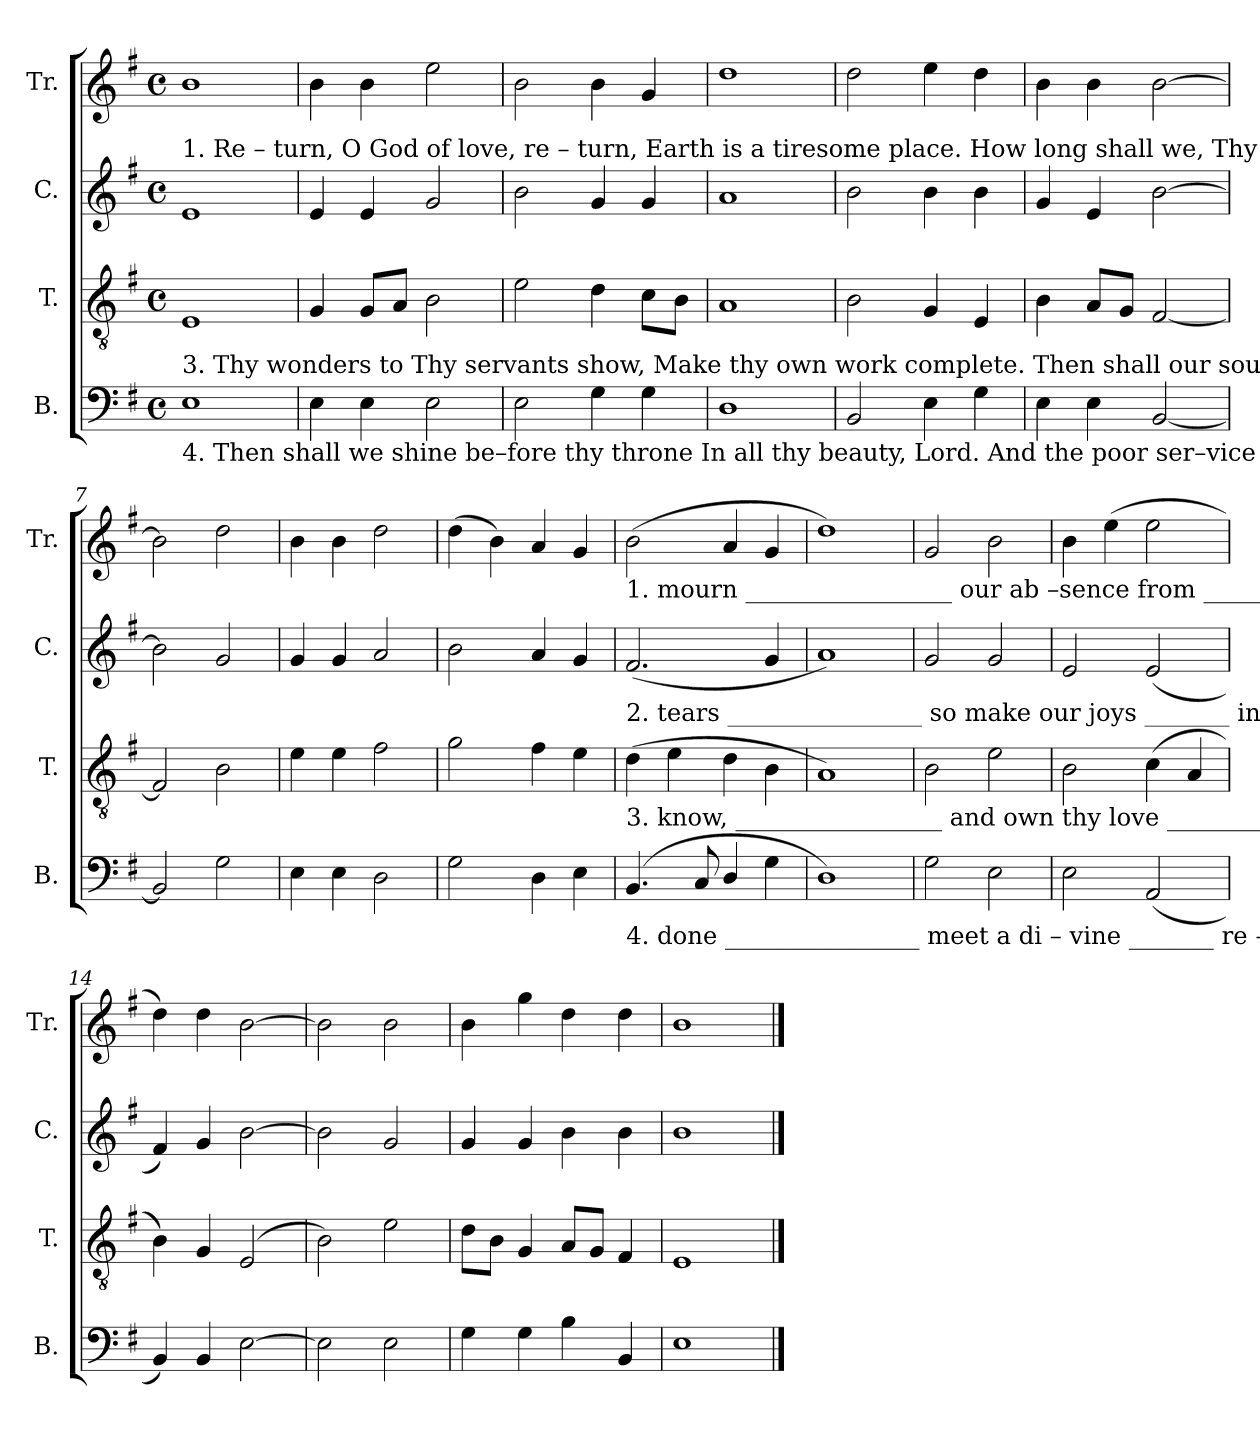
**kern	**kern	**kern	**kern
*part4	*part3	*part2	*part1
*staff4	*staff3	*staff2	*staff1
*I"B.	*I"T.	*I"C.	*I"Tr.
*I'B.	*I'T.	*I'C.	*I'Tr.
*clefF4	*clefGv2	*clefG2	*clefG2
*k[f#]	*k[f#]	*k[f#]	*k[f#]
*M4/4	*M4/4	*M4/4	*M4/4
*met(c)	*met(c)	*met(c)	*met(c)
*MM120	*MM120	*MM120	*MM120
=1	=1	=1	=1
!	!	!LO:TX:a:t=1. Re –  turn,   O      God      of      love,   re  –  turn,        Earth  is   a     tiresome   place.        How long shall  we,   Thy    children	!
!LO:TX:a:t=3. Thy      wonders   to       Thy     servants    show,     Make  thy own work complete.        Then shall our  souls  thy     glo–ry	!	!	!
!LO:TX:b:t=4. Then   shall  we  shine   be–fore   thy     throne       In    all  thy   beauty,     Lord.           And      the  poor  ser–vice     we  have	!	!	!
1E	1E	1e	1b
=2	=2	=2	=2
4E\	4G/	4e/	4b\
4E\	8G/L	4e/	4b\
.	8A/J	.	.
2E\	2B\	2g/	2ee\
=3	=3	=3	=3
2E\	2e\	2b\	2b\
4G\	4d\	4g/	4b\
4G\	8c\L	4g/	4g/
.	8B\J	.	.
=4	=4	=4	=4
1D	1A	1a	1dd
=5	=5	=5	=5
2BB/	2B\	2b\	2dd\
4E\	4G/	4b\	4ee\
4G\	4E/	4b\	4dd\
=6	=6	=6	=6
4E\	4B\	4g/	4b\
4E\	8A/L	4e/	4b\
.	8G/J	.	.
[2BB/	[2F#/	[2b\	[2b\
=7	=7	=7	=7
2BB/]	2F#/]	2b\]	2b\]
2G\	2B\	2g/	2dd\
=8	=8	=8	=8
4E\	4e\	4g/	4b\
4E\	4e\	4g/	4b\
2D\	2f#\	2a/	2dd\
=9	=9	=9	=9
2G\	2g\	2b\	(4dd\
.	.	.	4b\)
4D\	4f#\	4a/	4a/
4E\	4e\	4g/	4g/
!!LO:LB:g=z
=10	=10	=10	=10
!	!	!	!LO:TX:b:t=1. mourn _________________   our  ab –sence  from _________  thy  face, ______ our     ab  – sence  from  thy  face.
!	!	!LO:TX:b:t=2. tears  ________________        so  make  our         joys _______     in–crease,        so     make  our  joys    in – crease.	!
!	!LO:TX:b:t=3. know,  _________________     and  own   thy       love ________  is   great, ____  and     own  thy  love   is     great.	!	!
!LO:TX:b:t=4. done ________________      meet   a        di    –     vine _______  re – ward, ____ meet  a       di–vine      re  – ward.	!	!	!
(4.BB/	(4d\	(2.f#/	(2b\
.	4e\	.	.
8C/	.	.	.
4D/	4d\	.	4a/
4G\	4B\	4g/	4g/
=11	=11	=11	=11
1D)	1A)	1a)	1dd)
=12	=12	=12	=12
2G\	2B\	2g/	2g/
2E\	2e\	2g/	2b\
=13	=13	=13	=13
2E\	2B\	2e/	4b\
.	.	.	(4ee\
(2AA/	(4c\	(2e/	2ee\
.	4A/	.	.
=14	=14	=14	=14
4BB/)	4B\)	4f#/)	4dd\)
4BB/	4G/	4g/	4dd\
[2E\	(2E/	[2b\	[2b\
=15	=15	=15	=15
2E\]	2B\)	2b\]	2b\]
2E\	2e\	2g/	2b\
=16	=16	=16	=16
4G\	8d\L	4g/	4b\
.	8B\J	.	.
4G\	4G/	4g/	4gg\
4B\	8A/L	4b\	4dd\
.	8G/J	.	.
4BB/	4F#/	4b\	4dd\
=17	=17	=17	=17
1E	1E	1b	1b
==	==	==	==
*-	*-	*-	*-
